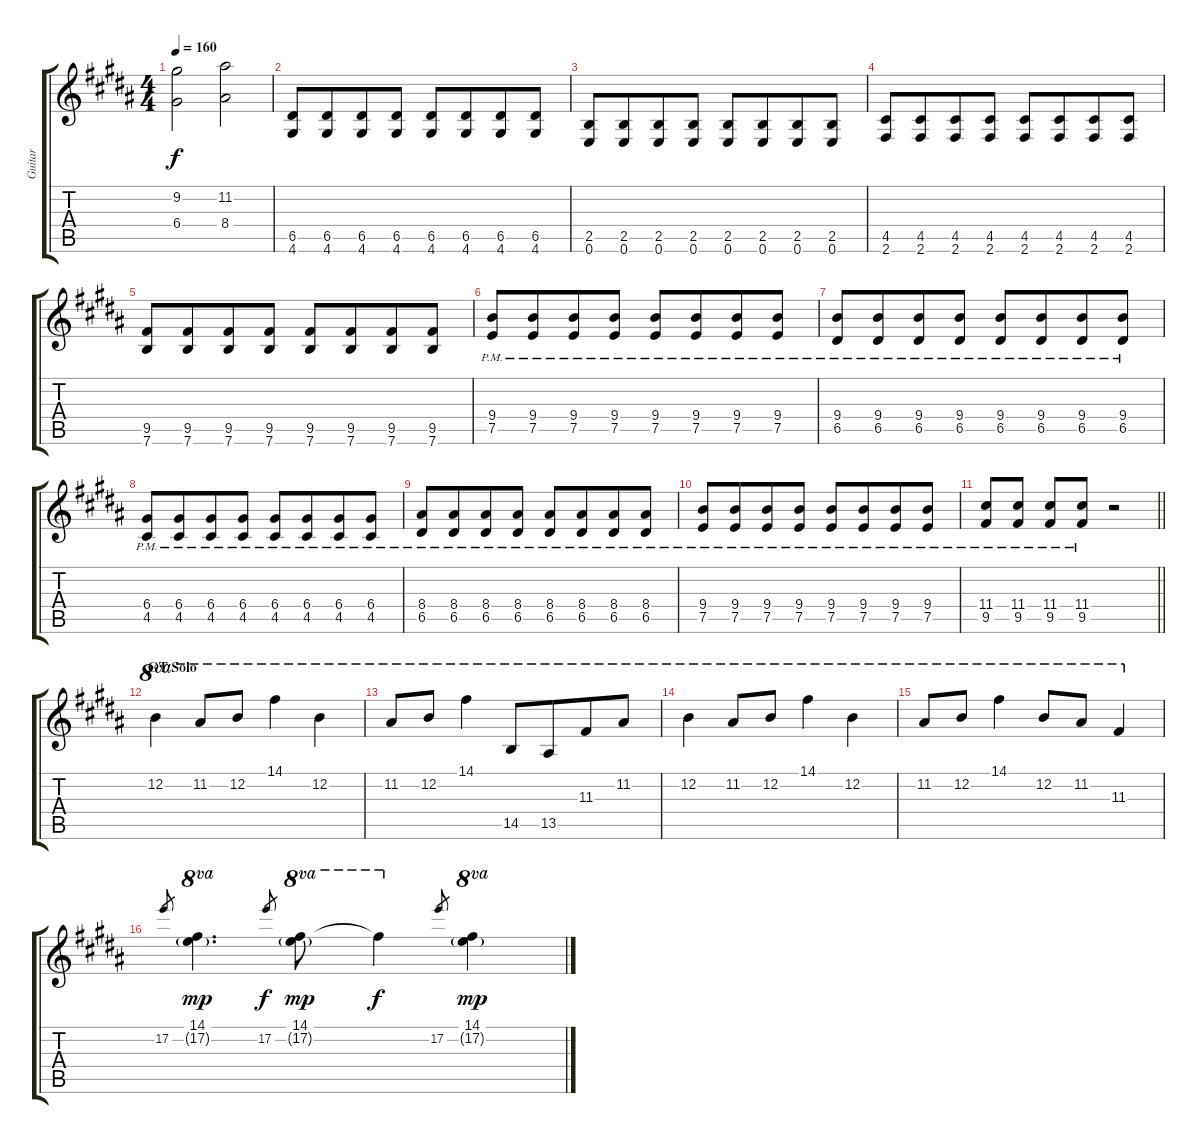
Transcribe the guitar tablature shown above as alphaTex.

\track ("Guitar" "Guitar") {instrument distortionguitar}
\staff {score tabs}
\tuning (E4 B3 G3 D3 A2 E2) {hide}
\ts (4 4)
\tempo 160
\clef g2
\ks b
(9.2 6.4).2{dy f} (11.2 8.4).2 |
(6.5 4.6).8 (6.5 4.6).8{beam merge} (6.5 4.6).8 (6.5 4.6).8 (6.5 4.6).8 (6.5 4.6).8{beam merge} (6.5 4.6).8 (6.5 4.6).8 |
(2.5 0.6).8 (2.5 0.6).8{beam merge} (2.5 0.6).8 (2.5 0.6).8 (2.5 0.6).8 (2.5 0.6).8{beam merge} (2.5 0.6).8 (2.5 0.6).8 |
(4.5 2.6).8 (4.5 2.6).8{beam merge} (4.5 2.6).8 (4.5 2.6).8 (4.5 2.6).8 (4.5 2.6).8{beam merge} (4.5 2.6).8 (4.5 2.6).8 |
(9.5 7.6).8 (9.5 7.6).8{beam merge} (9.5 7.6).8 (9.5 7.6).8 (9.5 7.6).8 (9.5 7.6).8{beam merge} (9.5 7.6).8 (9.5 7.6).8 |
(9.4{pm} 7.5{pm}).8 (9.4{pm} 7.5{pm}).8{beam merge} (9.4{pm} 7.5{pm}).8 (9.4{pm} 7.5{pm}).8 (9.4{pm} 7.5{pm}).8 (9.4{pm} 7.5{pm}).8{beam merge} (9.4{pm} 7.5{pm}).8 (9.4{pm} 7.5{pm}).8 |
(9.4{pm} 6.5{pm}).8 (9.4{pm} 6.5{pm}).8{beam merge} (9.4{pm} 6.5{pm}).8 (9.4{pm} 6.5{pm}).8 (9.4{pm} 6.5{pm}).8 (9.4{pm} 6.5{pm}).8{beam merge} (9.4{pm} 6.5{pm}).8 (9.4{pm} 6.5{pm}).8 |
(6.4{pm} 4.5{pm}).8 (6.4{pm} 4.5{pm}).8{beam merge} (6.4{pm} 4.5{pm}).8 (6.4{pm} 4.5{pm}).8 (6.4{pm} 4.5{pm}).8 (6.4{pm} 4.5{pm}).8{beam merge} (6.4{pm} 4.5{pm}).8 (6.4{pm} 4.5{pm}).8 |
(8.4{pm} 6.5{pm}).8 (8.4{pm} 6.5{pm}).8{beam merge} (8.4{pm} 6.5{pm}).8 (8.4{pm} 6.5{pm}).8 (8.4{pm} 6.5{pm}).8 (8.4{pm} 6.5{pm}).8{beam merge} (8.4{pm} 6.5{pm}).8 (8.4{pm} 6.5{pm}).8 |
(9.4{pm} 7.5{pm}).8 (9.4{pm} 7.5{pm}).8{beam merge} (9.4{pm} 7.5{pm}).8 (9.4{pm} 7.5{pm}).8 (9.4{pm} 7.5{pm}).8 (9.4{pm} 7.5{pm}).8{beam merge} (9.4{pm} 7.5{pm}).8 (9.4{pm} 7.5{pm}).8 |
\barLineRight lightlight
(11.4{pm} 9.5{pm}).8 (11.4{pm} 9.5{pm}).8 (11.4{pm} 9.5{pm}).8 (11.4{pm} 9.5{pm}).8 r.2 |
\section ("" "GT Solo")
12.2.4{ot 8va} 11.2.8{ot 8va} 12.2.8{ot 8va} 14.1.4{ot 8va} 12.2.4{ot 8va} |
11.2.8{ot 8va} 12.2.8{ot 8va} 14.1.4{ot 8va} 14.5.8{ot 8va beam Up} 13.5.8{ot 8va beam Up beam merge} 11.3.8{ot 8va beam Up} 11.2.8{ot 8va beam Up} |
12.2.4{ot 8va} 11.2.8{ot 8va} 12.2.8{ot 8va} 14.1.4{ot 8va} 12.2.4{ot 8va} |
11.2.8{ot 8va} 12.2.8{ot 8va} 14.1.4{ot 8va} 12.2.8{ot 8va} 11.2.8{ot 8va} 11.3.4{ot 8va} |
17.2.8{gr} (14.1 17.2{g}).4{d ot 8va dy mp} 17.2.8{gr dy f} (14.1 17.2{g}).8{ot 8va dy mp} 14.1{t}.4{ot 8va dy f} 17.2.8{gr} (14.1 17.2{g}).4{ot 8va dy mp}
